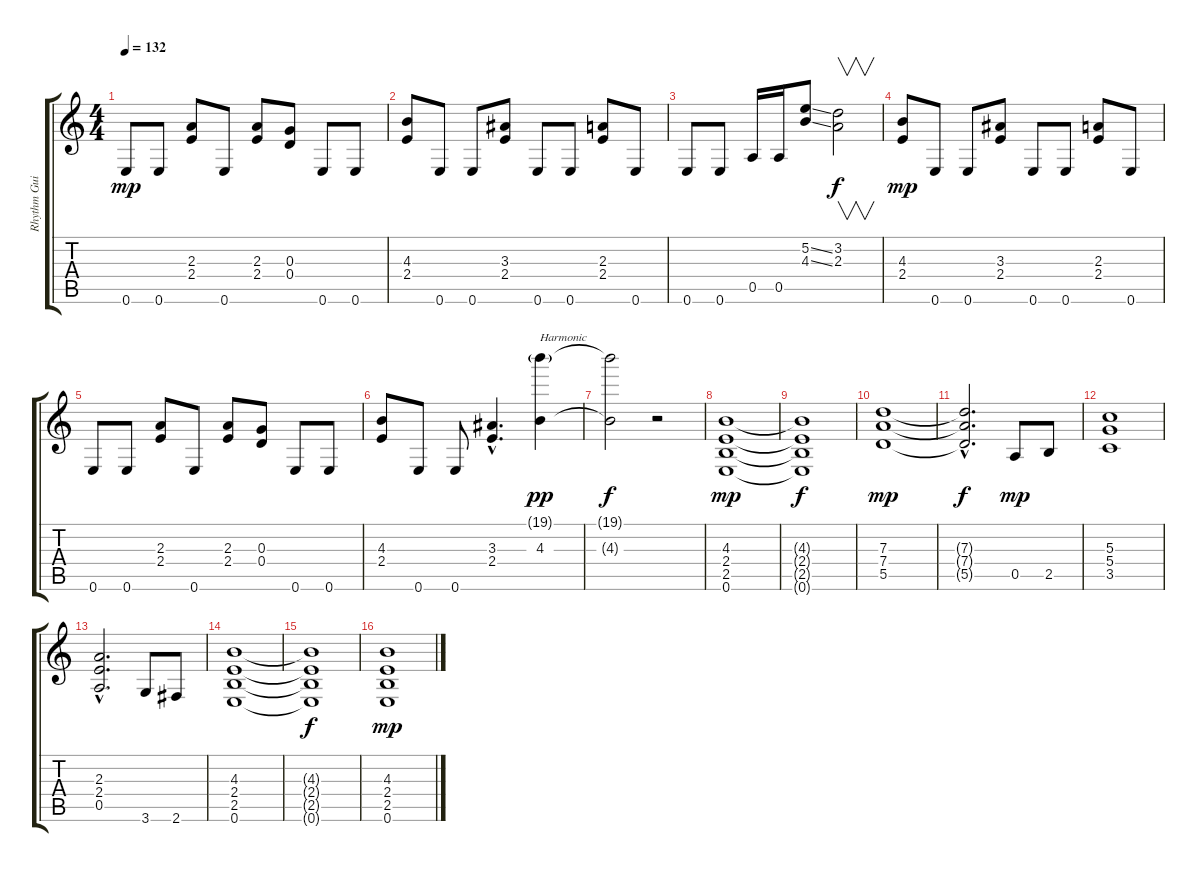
\track ("Rhythm Guitar" "Rhythm Gui") {instrument distortionguitar}
\staff {score tabs}
\tuning (E4 B3 G3 D3 A2 E2) {hide}
\ts (4 4)
\tempo 132
\clef g2
\ks c
0.6.8{dy mp} 0.6.8 (2.3 2.4).8 0.6.8 (2.3 2.4).8 (0.3 0.4).8 0.6.8 0.6.8 |
(4.3 2.4).8 0.6.8 0.6.8 (3.3 2.4).8 0.6.8 0.6.8 (2.3 2.4).8 0.6.8 |
0.6.8 0.6.8 0.5.16 0.5.16 (5.2{ss} 4.3{ss}).8 (3.2 2.3).2{v dy f} |
(4.3 2.4).8{dy mp} 0.6.8 0.6.8 (3.3 2.4).8 0.6.8 0.6.8 (2.3 2.4).8 0.6.8 |
0.6.8 0.6.8 (2.3 2.4).8 0.6.8 (2.3 2.4).8 (0.3 0.4).8 0.6.8 0.6.8 |
(4.3 2.4).8 0.6.8 0.6.8 (3.3{hac} 2.4{hac}).4{d} (19.1{g} 4.3).4{txt "Harmonic" dy pp} |
(19.1{t} 4.3{t}).2{dy f} r.2 |
(4.3 2.4 2.5 0.6).1{dy mp} |
(4.3{t} 2.4{t} 2.5{t} 0.6{t}).1{dy f} |
(7.3 7.4 5.5).1{dy mp} |
(7.3{hac t} 7.4{hac t} 5.5{hac t}).2{d dy f} 0.5.8{dy mp} 2.5.8 |
(5.3 5.4 3.5).1 |
(2.3{hac} 2.4{hac} 0.5{hac}).2{d} 3.6.8 2.6.8 |
(4.3 2.4 2.5 0.6).1 |
(4.3{t} 2.4{t} 2.5{t} 0.6{t}).1{dy f} |
(4.3 2.4 2.5 0.6).1{dy mp}
